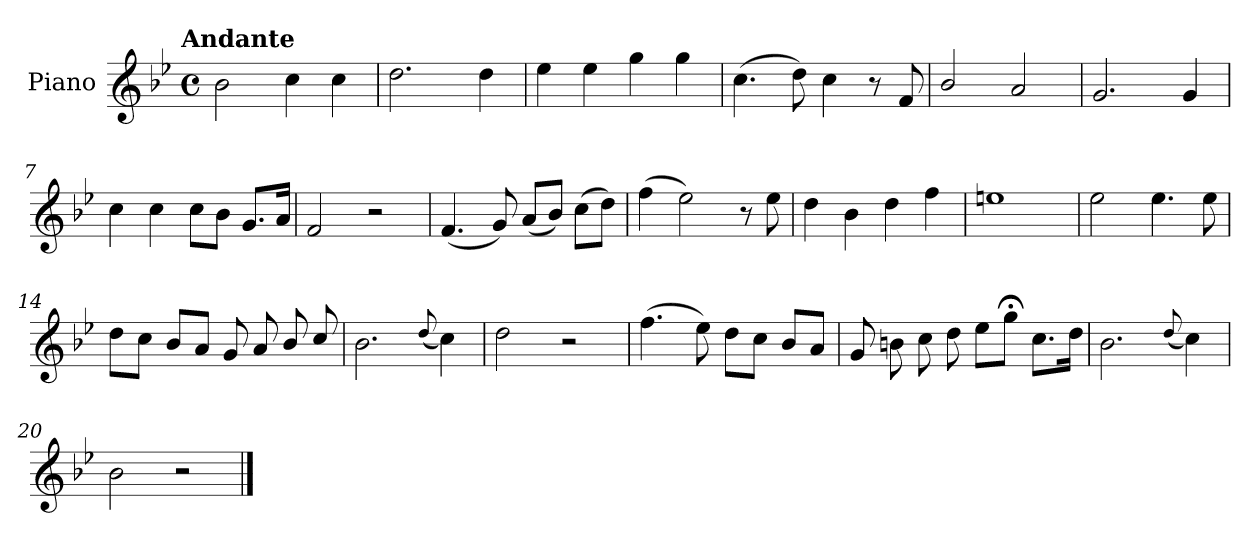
**kern
*part1
*staff1
*I"Piano
*I'Pno.
*clefG2
*k[b-e-]
!!LO:TX:omd:t=Andante
*M4/4
*met(c)
*MM92
=1
2b-\
4cc\
4cc\
=2
2.dd\
4dd\
=3
4ee-\
4ee-\
4gg\
4gg\
=4
(>4.cc\
8dd\)
4cc\
8r
8f/
=5
2b-/
2a/
=6
2.g/
4g/
!!LO:LB:g=z
=7
4cc\
4cc\
8cc\L
8b-\J
8.g/L
16a/Jk
=8
2f/
2r
=9
(<4.f/
8g/)
(<8a/L
8b-/J)
(>8cc\L
8dd\J)
=10
(>4ff\
2ee-\)
8r
8ee-\
=11
4dd\
4b-\
4dd\
4ff\
!!LO:LB:g=z
=12
1een
=13
2ee-\
4.ee-\
8ee-\
=14
8dd\L
8cc\J
8b-/L
8a/J
8g/
8a/
8b-/
8cc/
=15
2.b-\
(<8qqdd/
4cc\)
=16
2dd\
2r
!!LO:LB:g=z
=17
(>4.ff\
8ee-\)
8dd\L
8cc\J
8b-/L
8a/J
=18
8g/
8bn\
8cc\
8dd\
8ee-\L
8gg;<\J
8.cc\L
16dd\Jk
=19
2.b-\
(<8qqdd/
4cc\)
=20
2b-\
2r
==
*-
